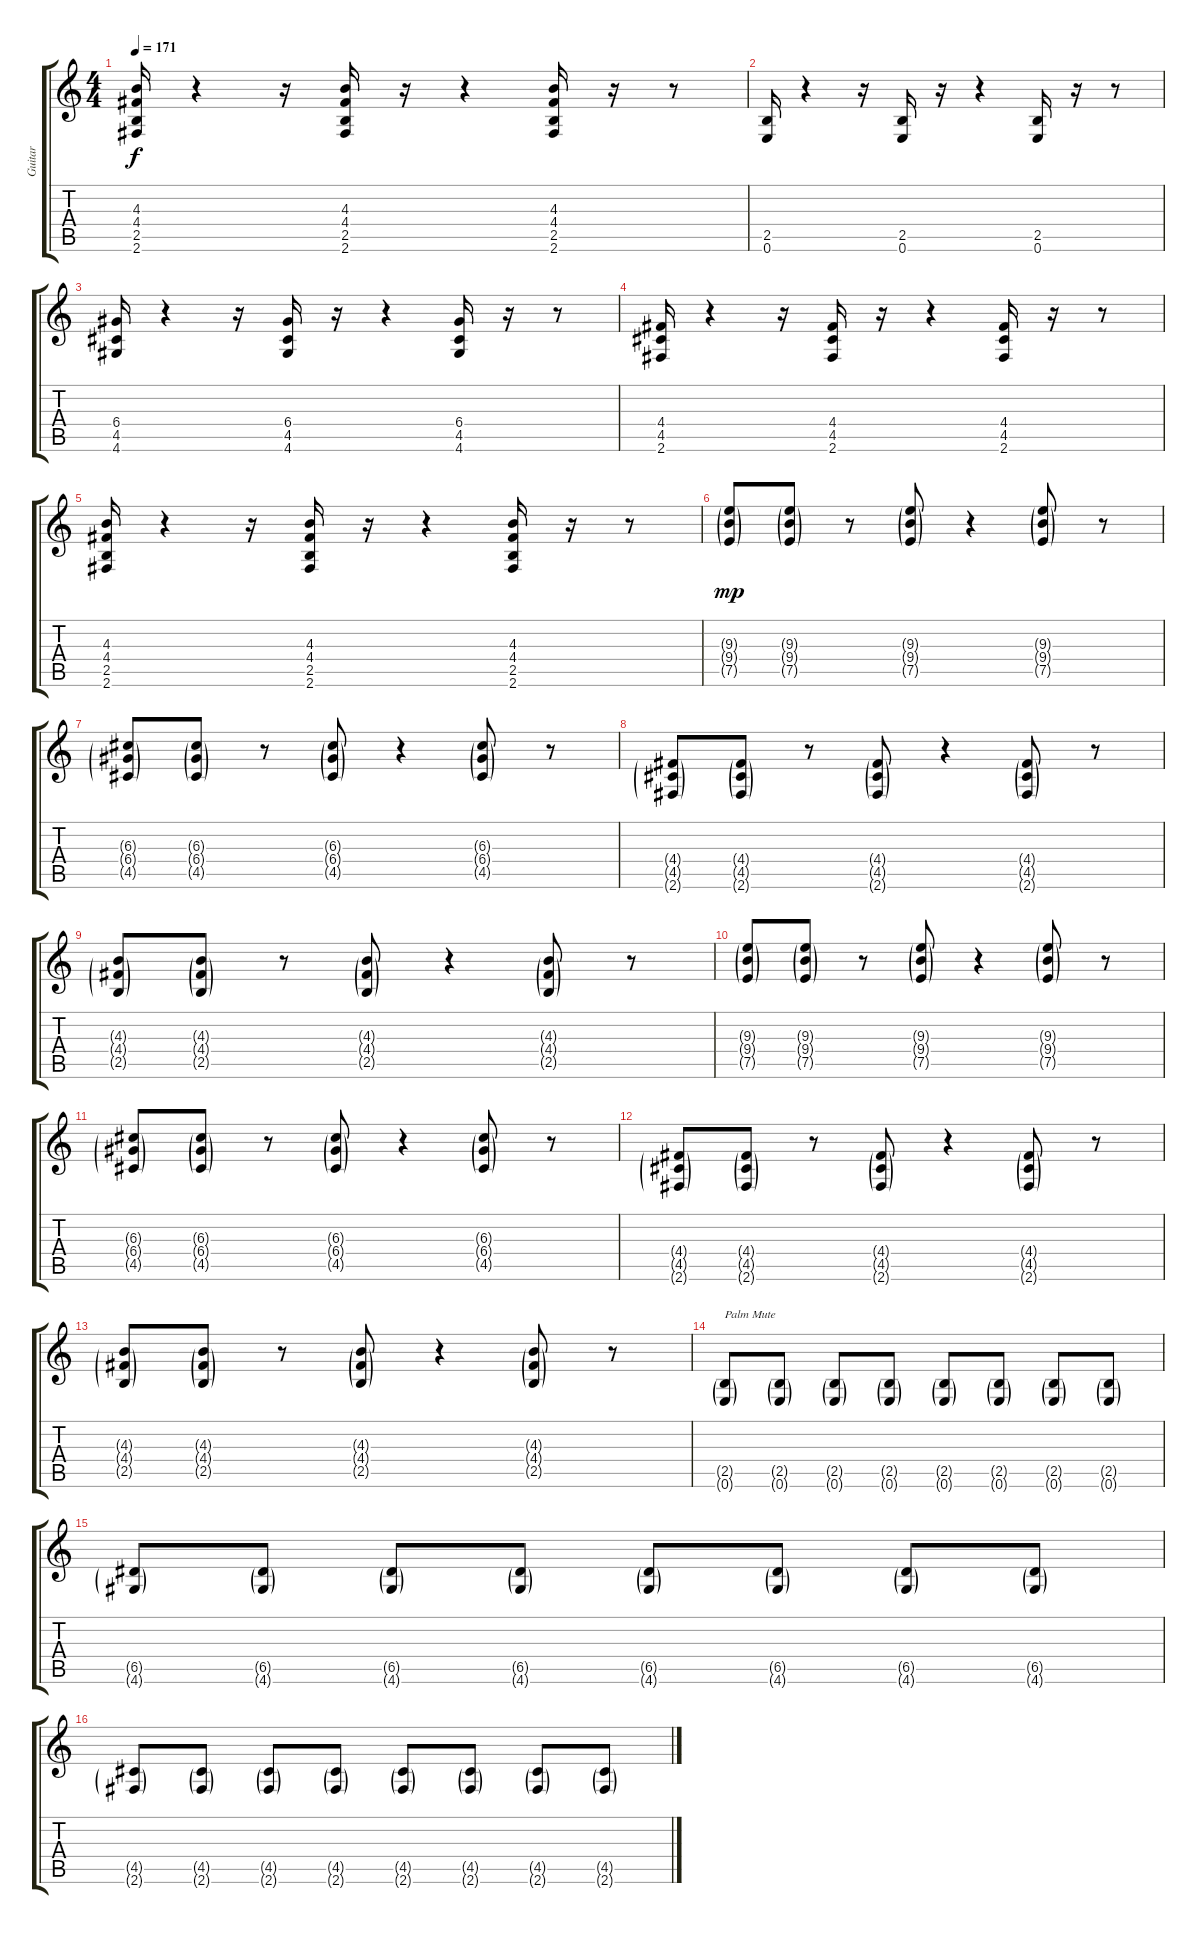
\track ("Guitar" "Guitar") {instrument distortionguitar}
\staff {score tabs}
\tuning (E4 B3 G3 D3 A2 E2) {hide}
\ts (4 4)
\tempo 171
\clef g2
\ks c
(4.3 4.4 2.5 2.6).16{dy f} r.4 r.16 (4.3 4.4 2.5 2.6).16 r.16 r.4 (4.3 4.4 2.5 2.6).16 r.16 r.8 |
(2.5 0.6).16 r.4 r.16 (2.5 0.6).16 r.16 r.4 (2.5 0.6).16 r.16 r.8 |
(6.4 4.5 4.6).16 r.4 r.16 (6.4 4.5 4.6).16 r.16 r.4 (6.4 4.5 4.6).16 r.16 r.8 |
(4.4 4.5 2.6).16 r.4 r.16 (4.4 4.5 2.6).16 r.16 r.4 (4.4 4.5 2.6).16 r.16 r.8 |
(4.3 4.4 2.5 2.6).16 r.4 r.16 (4.3 4.4 2.5 2.6).16 r.16 r.4 (4.3 4.4 2.5 2.6).16 r.16 r.8 |
(9.3{g} 9.4{g} 7.5{g}).8{dy mp} (9.3{g} 9.4{g} 7.5{g}).8 r.8 (9.3{g} 9.4{g} 7.5{g}).8 r.4 (9.3{g} 9.4{g} 7.5{g}).8 r.8 |
(6.3{g} 6.4{g} 4.5{g}).8 (6.3{g} 6.4{g} 4.5{g}).8 r.8 (6.3{g} 6.4{g} 4.5{g}).8 r.4 (6.3{g} 6.4{g} 4.5{g}).8 r.8 |
(4.4{g} 4.5{g} 2.6{g}).8 (4.4{g} 4.5{g} 2.6{g}).8 r.8 (4.4{g} 4.5{g} 2.6{g}).8 r.4 (4.4{g} 4.5{g} 2.6{g}).8 r.8 |
(4.3{g} 4.4{g} 2.5{g}).8 (4.3{g} 4.4{g} 2.5{g}).8 r.8 (4.3{g} 4.4{g} 2.5{g}).8 r.4 (4.3{g} 4.4{g} 2.5{g}).8 r.8 |
(9.3{g} 9.4{g} 7.5{g}).8 (9.3{g} 9.4{g} 7.5{g}).8 r.8 (9.3{g} 9.4{g} 7.5{g}).8 r.4 (9.3{g} 9.4{g} 7.5{g}).8 r.8 |
(6.3{g} 6.4{g} 4.5{g}).8 (6.3{g} 6.4{g} 4.5{g}).8 r.8 (6.3{g} 6.4{g} 4.5{g}).8 r.4 (6.3{g} 6.4{g} 4.5{g}).8 r.8 |
(4.4{g} 4.5{g} 2.6{g}).8 (4.4{g} 4.5{g} 2.6{g}).8 r.8 (4.4{g} 4.5{g} 2.6{g}).8 r.4 (4.4{g} 4.5{g} 2.6{g}).8 r.8 |
(4.3{g} 4.4{g} 2.5{g}).8 (4.3{g} 4.4{g} 2.5{g}).8 r.8 (4.3{g} 4.4{g} 2.5{g}).8 r.4 (4.3{g} 4.4{g} 2.5{g}).8 r.8 |
(2.5{g} 0.6{g}).8{txt "Palm Mute"} (2.5{g} 0.6{g}).8 (2.5{g} 0.6{g}).8 (2.5{g} 0.6{g}).8 (2.5{g} 0.6{g}).8 (2.5{g} 0.6{g}).8 (2.5{g} 0.6{g}).8 (2.5{g} 0.6{g}).8 |
(6.5{g} 4.6{g}).8 (6.5{g} 4.6{g}).8 (6.5{g} 4.6{g}).8 (6.5{g} 4.6{g}).8 (6.5{g} 4.6{g}).8 (6.5{g} 4.6{g}).8 (6.5{g} 4.6{g}).8 (6.5{g} 4.6{g}).8 |
(4.5{g} 2.6{g}).8 (4.5{g} 2.6{g}).8 (4.5{g} 2.6{g}).8 (4.5{g} 2.6{g}).8 (4.5{g} 2.6{g}).8 (4.5{g} 2.6{g}).8 (4.5{g} 2.6{g}).8 (4.5{g} 2.6{g}).8
